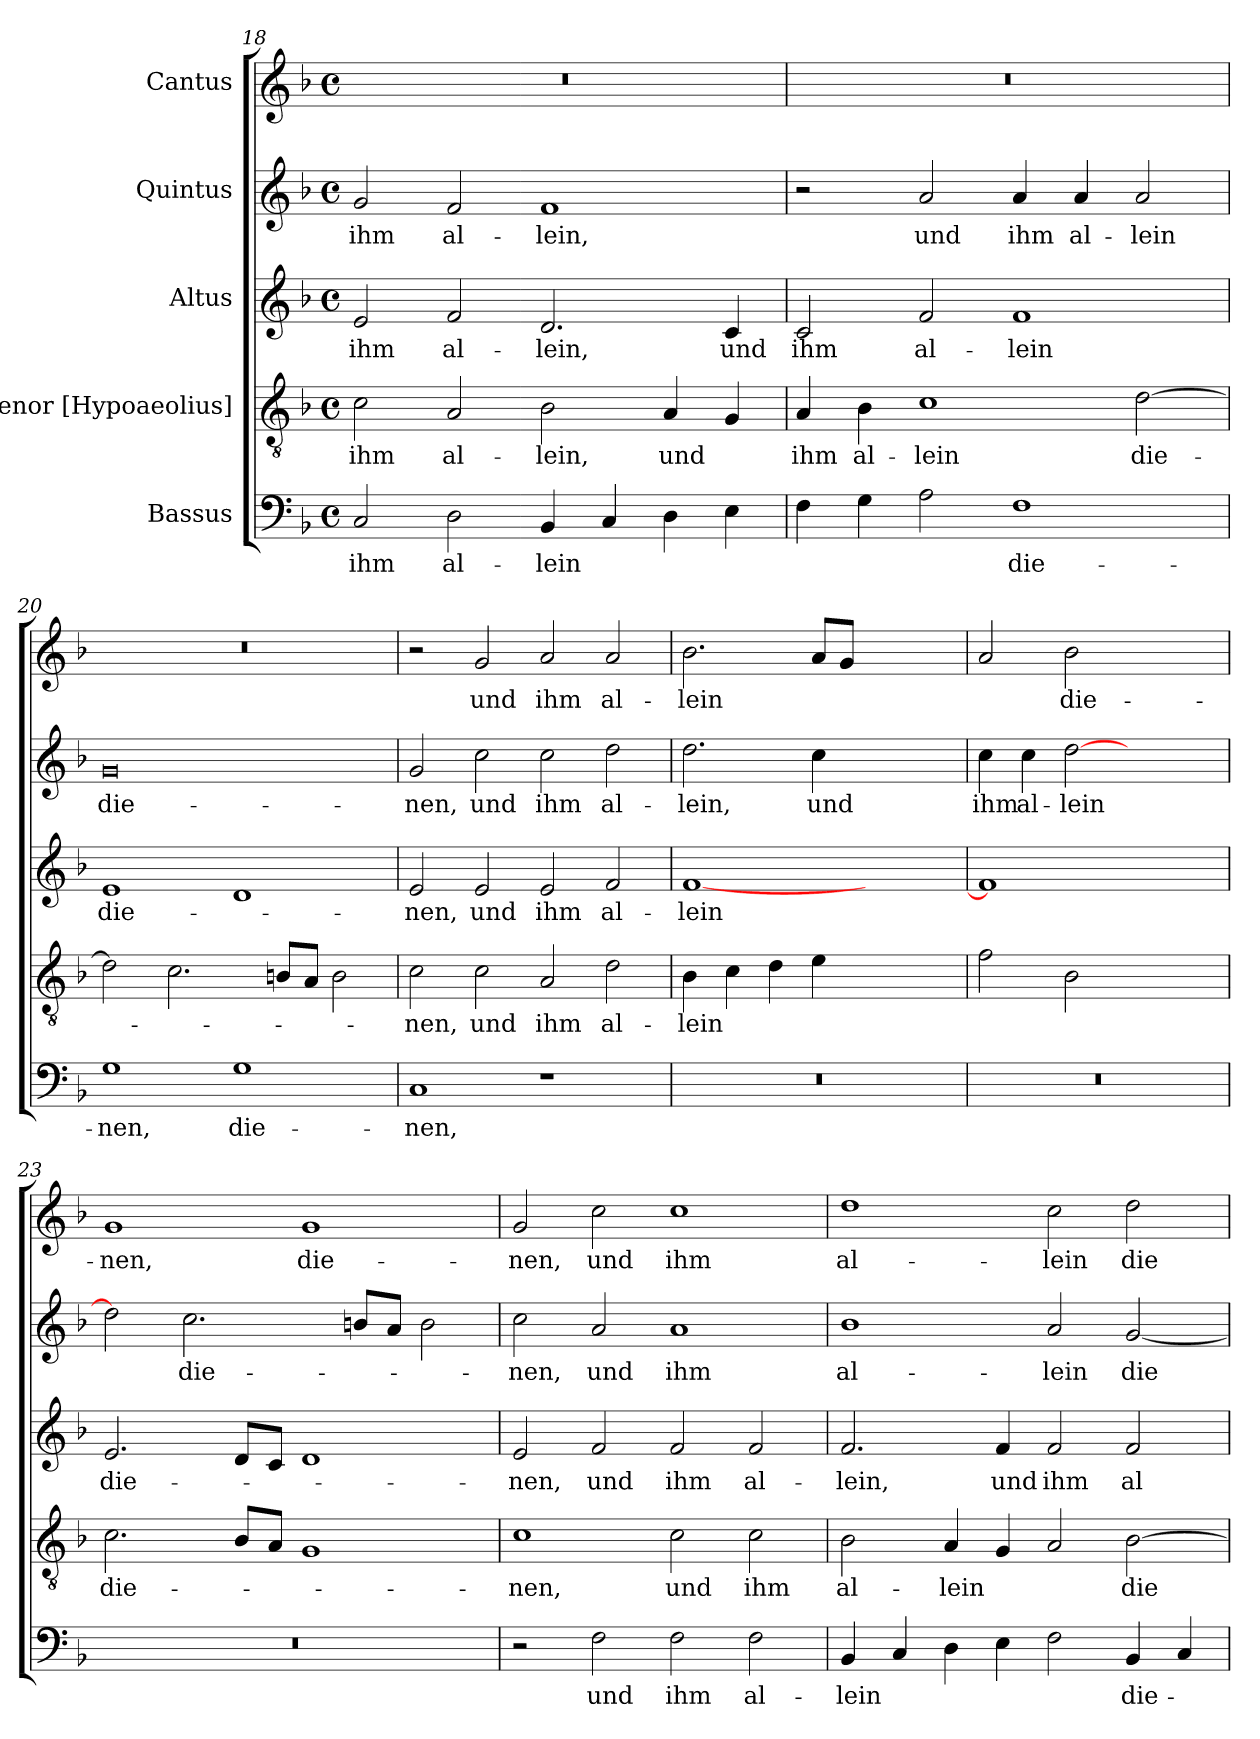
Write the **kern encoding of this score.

**kern	**text	**kern	**text	**kern	**text	**kern	**text	**kern	**text
*part5	*part5	*part4	*part4	*part3	*part3	*part2	*part2	*part1	*part1
*staff5	*staff5	*staff4	*staff4	*staff3	*staff3	*staff2	*staff2	*staff1	*staff1
*I"Bassus	*	*I"Tenor [Hypoaeolius]	*	*I"Altus	*	*I"Quintus	*	*I"Cantus	*
*clefF4	*	*clefGv2	*	*clefG2	*	*clefG2	*	*clefG2	*
*k[b-]	*	*k[b-]	*	*k[b-]	*	*k[b-]	*	*k[b-]	*
*M4/2	*	*M4/2	*	*M4/2	*	*M4/2	*	*M4/2	*
*met(c)	*	*met(c)	*	*met(c)	*	*met(c)	*	*met(c)	*
=18	=18	=18	=18	=18	=18	=18	=18	=18	=18
!	!LO:LY:b	!	!LO:LY:b	!	!LO:LY:b	!	!LO:LY:b	!	!
2C/	ihm	2c\	ihm	2e/	ihm	2g/	ihm	0r	.
!	!LO:LY:b	!	!LO:LY:b	!	!LO:LY:b	!	!LO:LY:b	!	!
2D\	al-	2A/	al-	2f/	al-	2f/	al-	.	.
!	!LO:LY:b	!	!LO:LY:b	!	!LO:LY:b	!	!LO:LY:b	!	!
4BB-/	-lein	2B-\	-lein,	2.d/	-lein,	1f	-lein,	.	.
4C/	.	.	.	.	.	.	.	.	.
!	!	!	!LO:LY:b	!	!	!	!	!	!
4D\	.	4A/	und	.	.	.	.	.	.
!	!	!	!	!	!LO:LY:b	!	!	!	!
4E\	.	4G/	.	4c/	und	.	.	.	.
!!LO:PB:g=z
=19	=19	=19	=19	=19	=19	=19	=19	=19	=19
!	!	!	!LO:LY:b	!	!LO:LY:b	!	!	!	!
4F\	.	4A/	ihm	2c/	ihm	2r	.	0r	.
!	!	!	!LO:LY:b	!	!	!	!	!	!
4G\	.	4B-\	al-	.	.	.	.	.	.
!	!	!	!LO:LY:b	!	!LO:LY:b	!	!LO:LY:b	!	!
2A\	.	1c	-lein	2f/	al-	2a/	und	.	.
!	!LO:LY:b	!	!	!	!LO:LY:b	!	!LO:LY:b	!	!
1F	die-	.	.	1f	-lein	4a/	ihm	.	.
!	!	!	!	!	!	!	!LO:LY:b	!	!
.	.	.	.	.	.	4a/	al-	.	.
!	!	!	!LO:LY:b	!	!	!	!LO:LY:b	!	!
.	.	[2d\	die-	.	.	2a/	-lein	.	.
=20	=20	=20	=20	=20	=20	=20	=20	=20	=20
!	!LO:LY:b	!	!	!	!LO:LY:b	!	!LO:LY:b	!	!
1G	nen,	2d\]	.	1e	die-	0g	die-	0r	.
.	.	2.c\	.	.	.	.	.	.	.
!	!LO:LY:b	!	!	!	!	!	!	!	!
1G	die-	.	.	1d	.	.	.	.	.
.	.	8Bn/L	.	.	.	.	.	.	.
.	.	8A/J	.	.	.	.	.	.	.
.	.	2B\	.	.	.	.	.	.	.
=21	=21	=21	=21	=21	=21	=21	=21	=21	=21
!	!LO:LY:b	!	!LO:LY:b	!	!LO:LY:b	!	!LO:LY:b	!	!
1C	-nen,	2c\	nen,	2e/	-nen,	2g/	-nen,	2r	.
!	!	!	!LO:LY:b	!	!LO:LY:b	!	!LO:LY:b	!	!LO:LY:b
.	.	2c\	und	2e/	und	2cc\	und	2g/	und
!	!	!	!LO:LY:b	!	!LO:LY:b	!	!LO:LY:b	!	!LO:LY:b
1r	.	2A/	ihm	2e/	ihm	2cc\	ihm	2a/	ihm
!	!	!	!LO:LY:b	!	!LO:LY:b	!	!LO:LY:b	!	!LO:LY:b
.	.	2d\	al-	2f/	al-	2dd\	al-	2a/	al-
=22	=22	=22	=22	=22	=22	=22	=22	=22	=22
!	!	!	!LO:LY:b	!	!LO:LY:b	!	!LO:LY:b	!	!LO:LY:b
0r	.	4B-\	-lein	[1f	-lein	2.dd\	-lein,	2.b-\	-lein
.	.	4c\	.	.	.	.	.	.	.
.	.	4d\	.	.	.	.	.	.	.
!	!	!	!	!	!	!	!LO:LY:b	!	!
.	.	4e\	.	.	.	4cc\	und	8a/L	.
.	.	.	.	.	.	.	.	8g/J	.
.	.	1ryy	.	1ryy	.	1ryy	.	1ryy	.
!!LO:LB:g=z
=22X2	=22X2	=22X2	=22X2	=22X2	=22X2	=22X2	=22X2	=22X2	=22X2
!	!	!	!	!	!	!	!LO:LY:b	!	!
0r	.	2f\	.	1f]	.	4cc\	ihm	2a/	.
!	!	!	!	!	!	!	!LO:LY:b	!	!
.	.	.	.	.	.	4cc\	al-	.	.
!	!	!	!	!	!	!	!LO:LY:b	!	!LO:LY:b
.	.	2B-\	.	.	.	[2dd\	-lein	2b-\	die-
.	.	1ryy	.	1ryy	.	1ryy	.	1ryy	.
=23	=23	=23	=23	=23	=23	=23	=23	=23	=23
!	!	!	!LO:LY:b	!	!LO:LY:b	!	!	!	!LO:LY:b
0r	.	2.c\	die-	2.e/	die-	2dd\]	.	1g	-nen,
!	!	!	!	!	!	!	!LO:LY:b	!	!
.	.	.	.	.	.	2.cc\	die-	.	.
.	.	8B-/L	.	8d/L	.	.	.	.	.
.	.	8A/J	.	8c/J	.	.	.	.	.
!	!	!	!	!	!	!	!	!	!LO:LY:b
.	.	1G	.	1d	.	.	.	1g	die-
.	.	.	.	.	.	8bn/L	.	.	.
.	.	.	.	.	.	8a/J	.	.	.
.	.	.	.	.	.	2b\	.	.	.
=24	=24	=24	=24	=24	=24	=24	=24	=24	=24
!	!	!	!LO:LY:b	!	!LO:LY:b	!	!LO:LY:b	!	!LO:LY:b
2r	.	1c	-nen,	2e/	-nen,	2cc\	-nen,	2g/	-nen,
!	!LO:LY:b	!	!	!	!LO:LY:b	!	!LO:LY:b	!	!LO:LY:b
2F\	und	.	.	2f/	und	2a/	und	2cc\	und
!	!LO:LY:b	!	!LO:LY:b	!	!LO:LY:b	!	!LO:LY:b	!	!LO:LY:b
2F\	ihm	2c\	und	2f/	ihm	1a	ihm	1cc	ihm
!	!LO:LY:b	!	!LO:LY:b	!	!LO:LY:b	!	!	!	!
2F\	al-	2c\	ihm	2f/	al-	.	.	.	.
=25	=25	=25	=25	=25	=25	=25	=25	=25	=25
!	!LO:LY:b	!	!LO:LY:b	!	!LO:LY:b	!	!LO:LY:b	!	!LO:LY:b
4BB-/	-lein	2B-\	al-	2.f/	-lein,	1b-	al-	1dd	al-
4C/	.	.	.	.	.	.	.	.	.
!	!	!	!LO:LY:b	!	!	!	!	!	!
4D\	.	4A/	-lein	.	.	.	.	.	.
!	!	!	!	!	!LO:LY:b	!	!	!	!
4E\	.	4G/	.	4f/	und	.	.	.	.
!	!	!	!	!	!LO:LY:b	!	!LO:LY:b	!	!LO:LY:b
2F\	.	2A/	.	2f/	ihm	2a/	-lein	2cc\	-lein
!	!LO:LY:b	!	!LO:LY:b	!	!LO:LY:b	!	!LO:LY:b	!	!LO:LY:b
4BB-/	die-	[2B-\	die-	2f/	al-	[2g/	die-	2dd\	die-
4C/	.	.	.	.	.	.	.	.	.
=	=	=	=	=	=	=	=	=	=
*-	*-	*-	*-	*-	*-	*-	*-	*-	*-
